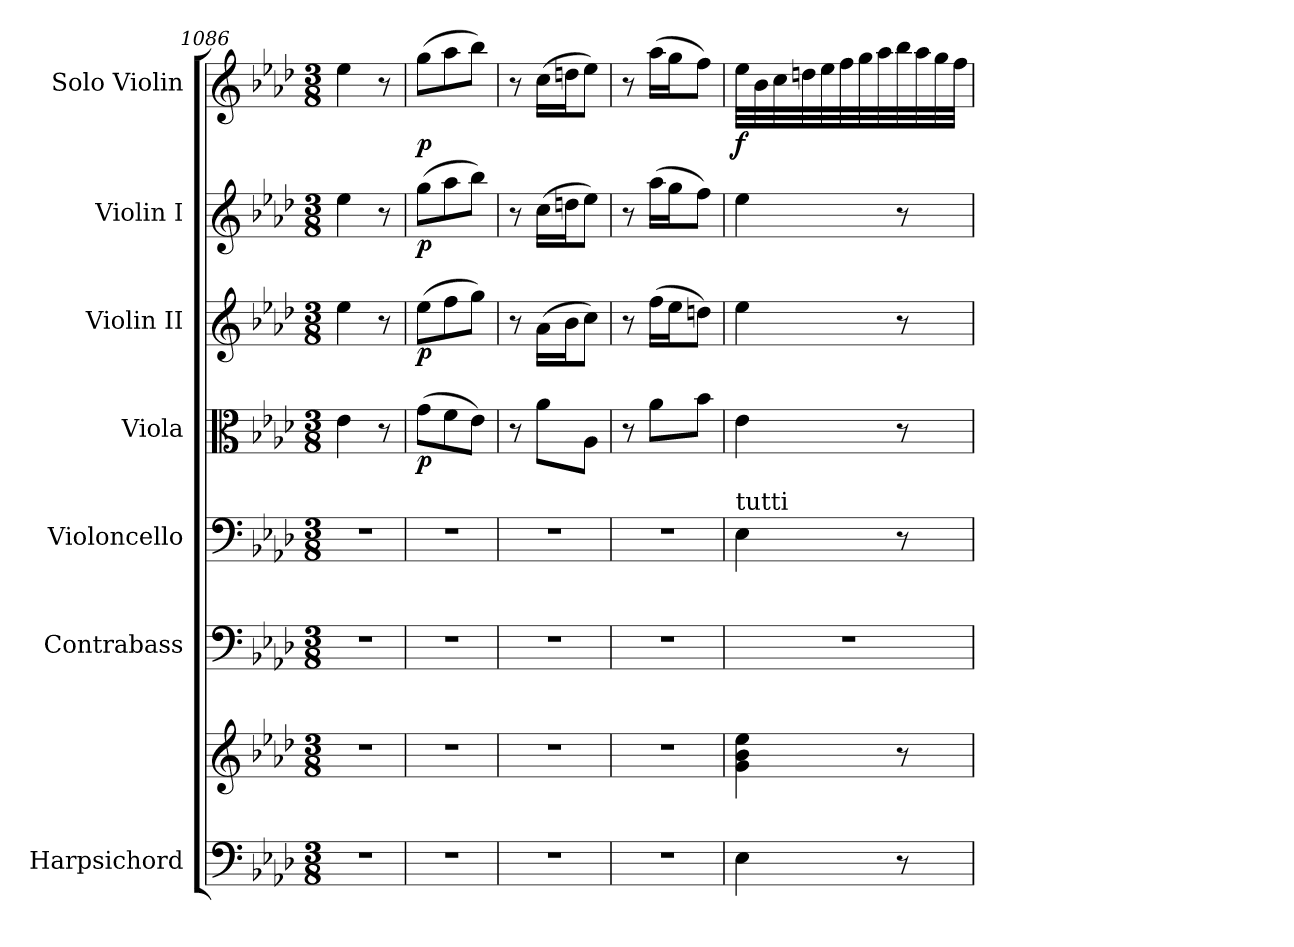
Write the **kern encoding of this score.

**kern	**kern	**kern	**kern	**kern	**dynam	**kern	**dynam	**kern	**dynam	**kern	**dynam
*part7	*part7	*part6	*part5	*part4	*part4	*part3	*part3	*part2	*part2	*part1	*part1
*staff8	*staff7	*staff6	*staff5	*staff4	*staff4	*staff3	*staff3	*staff2	*staff2	*staff1	*staff1
*I"Harpsichord	*	*I"Contrabass	*I"Violoncello	*I"Viola	*	*I"Violin II	*	*I"Violin I	*	*I"Solo Violin	*
*I'Hch.	*	*I'Cb.	*I'Vc.	*I'Vla.	*	*I'Vln. II	*	*I'Vln. I	*	*I'Vln.	*
*clefF4	*clefG2	*clefF4	*clefF4	*clefC3	*	*clefG2	*	*clefG2	*	*clefG2	*
*	*	*ITrd7c12	*	*	*	*	*	*	*	*	*
*k[b-e-a-d-]	*k[b-e-a-d-]	*k[b-e-a-d-]	*k[b-e-a-d-]	*k[b-e-a-d-]	*	*k[b-e-a-d-]	*	*k[b-e-a-d-]	*	*k[b-e-a-d-]	*
*M3/8	*M3/8	*M3/8	*M3/8	*M3/8	*	*M3/8	*	*M3/8	*	*M3/8	*
=1086	=1086	=1086	=1086	=1086	=1086	=1086	=1086	=1086	=1086	=1086	=1086
4.r	4.r	4.r	4.r	4e-\	.	4ee-\	.	4ee-\	.	4ee-\	.
.	.	.	.	8r	.	8r	.	8r	.	8r	.
=1087	=1087	=1087	=1087	=1087	=1087	=1087	=1087	=1087	=1087	=1087	=1087
!	!	!	!	!	!LO:DY:b	!	!LO:DY:b	!	!LO:DY:b	!	!LO:DY:b
4.r	4.r	4.r	4.r	(>8g\L	p	(>8ee-\L	p	(>8gg\L	p	(>8gg\L	p
.	.	.	.	8f\	.	8ff\	.	8aa-\	.	8aa-\	.
.	.	.	.	8e-\J)	.	8gg\J)	.	8bb-\J)	.	8bb-\J)	.
=1088	=1088	=1088	=1088	=1088	=1088	=1088	=1088	=1088	=1088	=1088	=1088
4.r	4.r	4.r	4.r	8r	.	8r	.	8r	.	8r	.
.	.	.	.	8a-\L	.	(>16a-\LL	.	(>16cc\LL	.	(>16cc\LL	.
.	.	.	.	.	.	16b-\J	.	16ddn\J	.	16ddn\J	.
.	.	.	.	8A-\J	.	8cc\J)	.	8ee-\J)	.	8ee-\J)	.
!!LO:PB:g=z
=1089	=1089	=1089	=1089	=1089	=1089	=1089	=1089	=1089	=1089	=1089	=1089
4.r	4.r	4.r	4.r	8r	.	8r	.	8r	.	8r	.
.	.	.	.	8a-\L	.	(>16ff\LL	.	(>16aa-\LL	.	(>16aa-\LL	.
.	.	.	.	.	.	16ee-\J	.	16gg\J	.	16gg\J	.
.	.	.	.	8b-\J	.	8ddn\J)	.	8ff\J)	.	8ff\J)	.
=1090	=1090	=1090	=1090	=1090	=1090	=1090	=1090	=1090	=1090	=1090	=1090
!	!	!	!LO:TX:a:t=tutti	!	!	!	!	!	!	!	!
!	!	!	!	!	!	!	!	!	!	!	!LO:DY:b
4E-\	4g\ 4b-\ 4ee-\	4.r	4E-\	4e-\	.	4ee-\	.	4ee-\	.	32ee-\LLL	f
.	.	.	.	.	.	.	.	.	.	32b-\	.
.	.	.	.	.	.	.	.	.	.	32cc\	.
.	.	.	.	.	.	.	.	.	.	32ddn\	.
.	.	.	.	.	.	.	.	.	.	32ee-\	.
.	.	.	.	.	.	.	.	.	.	32ff\	.
.	.	.	.	.	.	.	.	.	.	32gg\	.
.	.	.	.	.	.	.	.	.	.	32aa-\	.
8r	8r	.	8r	8r	.	8r	.	8r	.	32bb-\	.
.	.	.	.	.	.	.	.	.	.	32aa-\	.
.	.	.	.	.	.	.	.	.	.	32gg\	.
.	.	.	.	.	.	.	.	.	.	32ff\JJJ	.
=	=	=	=	=	=	=	=	=	=	=	=
*-	*-	*-	*-	*-	*-	*-	*-	*-	*-	*-	*-
